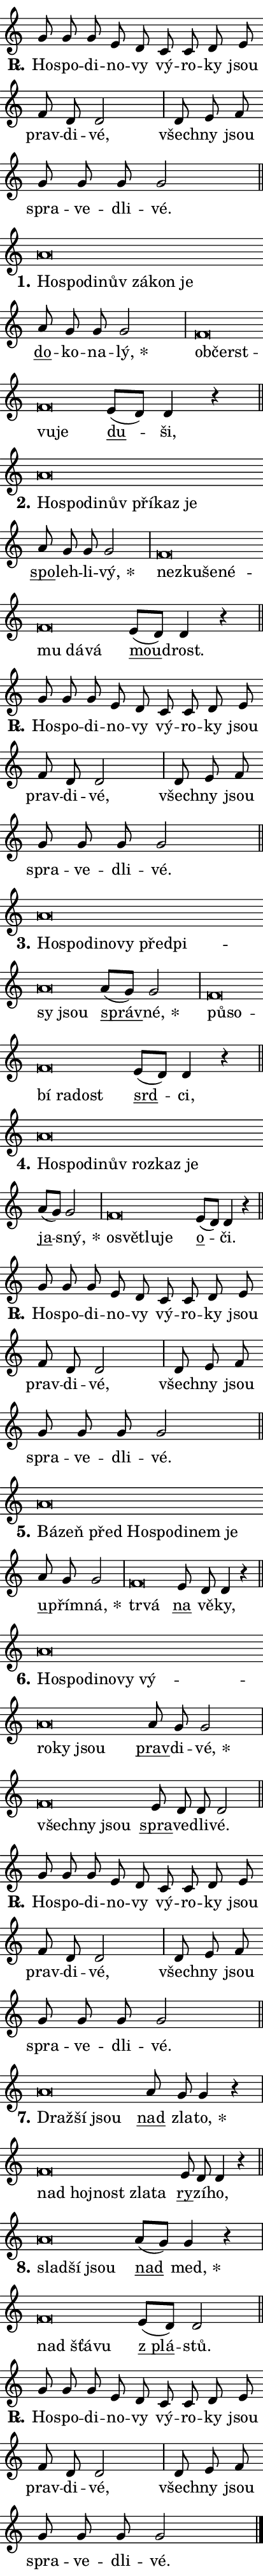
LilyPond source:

\version "2.22.1"
\header { tagline = "" }
\paper {
  indent = 0\cm
  top-margin = 0\cm
  right-margin = 0\cm
  bottom-margin = 0\cm
  left-margin = 0\cm
  paper-width = 7\cm
  page-breaking = #ly:one-page-breaking
  system-system-spacing.basic-distance = #11
  score-system-spacing.basic-distance = #11.3
  ragged-last = ##f
}


%% Author: Thomas Morley
%% https://lists.gnu.org/archive/html/lilypond-user/2020-05/msg00002.html
#(define (line-position grob)
"Returns position of @var[grob} in current system:
   @code{'start}, if at first time-step
   @code{'end}, if at last time-step
   @code{'middle} otherwise
"
  (let* ((col (ly:item-get-column grob))
         (ln (ly:grob-object col 'left-neighbor))
         (rn (ly:grob-object col 'right-neighbor))
         (col-to-check-left (if (ly:grob? ln) ln col))
         (col-to-check-right (if (ly:grob? rn) rn col))
         (break-dir-left
           (and
             (ly:grob-property col-to-check-left 'non-musical #f)
             (ly:item-break-dir col-to-check-left)))
         (break-dir-right
           (and
             (ly:grob-property col-to-check-right 'non-musical #f)
             (ly:item-break-dir col-to-check-right))))
        (cond ((eqv? 1 break-dir-left) 'start)
              ((eqv? -1 break-dir-right) 'end)
              (else 'middle))))

#(define (tranparent-at-line-position vctor)
  (lambda (grob)
  "Relying on @code{line-position} select the relevant enry from @var{vctor}.
Used to determine transparency,"
    (case (line-position grob)
      ((end) (not (vector-ref vctor 0)))
      ((middle) (not (vector-ref vctor 1)))
      ((start) (not (vector-ref vctor 2))))))

noteHeadBreakVisibility =
#(define-music-function (break-visibility)(vector?)
"Makes @code{NoteHead}s transparent relying on @var{break-visibility}"
#{
  \override NoteHead.transparent =
    #(tranparent-at-line-position break-visibility)
#})

#(define delete-ledgers-for-transparent-note-heads
  (lambda (grob)
    "Reads whether a @code{NoteHead} is transparent.
If so this @code{NoteHead} is removed from @code{'note-heads} from
@var{grob}, which is supposed to be @code{LedgerLineSpanner}.
As a result ledgers are not printed for this @code{NoteHead}"
    (let* ((nhds-array (ly:grob-object grob 'note-heads))
           (nhds-list
             (if (ly:grob-array? nhds-array)
                 (ly:grob-array->list nhds-array)
                 '()))
           ;; Relies on the transparent-property being done before
           ;; Staff.LedgerLineSpanner.after-line-breaking is executed.
           ;; This is fragile ...
           (to-keep
             (remove
               (lambda (nhd)
                 (ly:grob-property nhd 'transparent #f))
               nhds-list)))
      ;; TODO find a better method to iterate over grob-arrays, similiar
      ;; to filter/remove etc for lists
      ;; For now rebuilt from scratch
      (set! (ly:grob-object grob 'note-heads)  '())
      (for-each
        (lambda (nhd)
          (ly:pointer-group-interface::add-grob grob 'note-heads nhd))
        to-keep))))

hideNotes = {
  \noteHeadBreakVisibility #begin-of-line-visible
}
unHideNotes = {
  \noteHeadBreakVisibility #all-visible
}

% work-around for resetting accidentals
% https://lilypond.org/doc/v2.23/Documentation/notation/displaying-rhythms#unmetered-music
cadenzaMeasure = {
  \cadenzaOff
  \partial 1024 s1024
  \cadenzaOn
}

#(define-markup-command (accent layout props text) (markup?)
  "Underline accented syllable"
  (interpret-markup layout props
    #{\markup \override #'(offset . 4.3) \underline { #text }#}))

responsum = \markup \concat {
  "R" \hspace #-1.05 \path #0.1 #'((moveto 0 0.07) (lineto 0.9 0.8)) \hspace #0.05 "."
}

\layout {
    \context {
        \Staff
        \remove "Time_signature_engraver"
        \override LedgerLineSpanner.after-line-breaking = #delete-ledgers-for-transparent-note-heads
    }
    \context {
        \Voice {
            \override NoteHead.output-attributes = #'((class . "notehead"))
            \override Hairpin.height = #0.55
        }
    }
    \context {
        \Lyrics {
            \override StanzaNumber.output-attributes = #'((class . "stanzanumber"))
            \override LyricSpace.minimum-distance = #0.9
            \override LyricText.font-name = #"TeX Gyre Schola"
            \override LyricText.font-size = 1
            \override StanzaNumber.font-name = #"TeX Gyre Schola Bold"
            \override StanzaNumber.font-size = 1
        }
    }
}

% magnetic-lyrics.ily
%
%   written by
%     Jean Abou Samra <jean@abou-samra.fr>
%     Werner Lemberg <wl@gnu.org>
%
%   adapted by
%     Jiri Hon <jiri.hon@gmail.com>
%
% Version 2022-Apr-15

% https://www.mail-archive.com/lilypond-user@gnu.org/msg149350.html

#(define (Left_hyphen_pointer_engraver context)
   "Collect syllable-hyphen-syllable occurrences in lyrics and store
them in properties.  This engraver only looks to the left.  For
example, if the lyrics input is @code{foo -- bar}, it does the
following.

@itemize @bullet
@item
Set the @code{text} property of the @code{LyricHyphen} grob between
@q{foo} and @q{bar} to @code{foo}.

@item
Set the @code{left-hyphen} property of the @code{LyricText} grob with
text @q{foo} to the @code{LyricHyphen} grob between @q{foo} and
@q{bar}.
@end itemize

Use this auxiliary engraver in combination with the
@code{lyric-@/text::@/apply-@/magnetic-@/offset!} hook."
   (let ((hyphen #f)
         (text #f))
     (make-engraver
      (acknowledgers
       ((lyric-syllable-interface engraver grob source-engraver)
        (set! text grob)))
      (end-acknowledgers
       ((lyric-hyphen-interface engraver grob source-engraver)
        ;(when (not (grob::has-interface grob 'lyric-space-interface))
          (set! hyphen grob)));)
      ((stop-translation-timestep engraver)
       (when (and text hyphen)
         (ly:grob-set-object! text 'left-hyphen hyphen))
       (set! text #f)
       (set! hyphen #f)))))

#(define (lyric-text::apply-magnetic-offset! grob)
   "If the space between two syllables is less than the value in
property @code{LyricText@/.details@/.squash-threshold}, move the right
syllable to the left so that it gets concatenated with the left
syllable.

Use this function as a hook for
@code{LyricText@/.after-@/line-@/breaking} if the
@code{Left_@/hyphen_@/pointer_@/engraver} is active."
   (let ((hyphen (ly:grob-object grob 'left-hyphen #f)))
     (when hyphen
       (let ((left-text (ly:spanner-bound hyphen LEFT)))
         (when (grob::has-interface left-text 'lyric-syllable-interface)
           (let* ((common (ly:grob-common-refpoint grob left-text X))
                  (this-x-ext (ly:grob-extent grob common X))
                  (left-x-ext
                   (begin
                     ;; Trigger magnetism for left-text.
                     (ly:grob-property left-text 'after-line-breaking)
                     (ly:grob-extent left-text common X)))
                  ;; `delta` is the gap width between two syllables.
                  (delta (- (interval-start this-x-ext)
                            (interval-end left-x-ext)))
                  (details (ly:grob-property grob 'details))
                  (threshold (assoc-get 'squash-threshold details 0.2)))
             (when (< delta threshold)
               (let* (;; We have to manipulate the input text so that
                      ;; ligatures crossing syllable boundaries are not
                      ;; disabled.  For languages based on the Latin
                      ;; script this is essentially a beautification.
                      ;; However, for non-Western scripts it can be a
                      ;; necessity.
                      (lt (ly:grob-property left-text 'text))
                      (rt (ly:grob-property grob 'text))
                      (is-space (grob::has-interface hyphen 'lyric-space-interface))
                      (space (if is-space " " ""))
                      (space-markup (grob-interpret-markup grob " "))
                      (space-size (interval-length (ly:stencil-extent space-markup X)))
                      (extra-delta (if is-space space-size 0))
                      ;; Append new syllable.
                      (ltrt-space (if (and (string? lt) (string? rt))
                                (string-append lt space rt)
                                (make-concat-markup (list lt space rt))))
                      ;; Right-align `ltrt` to the right side.
                      (ltrt-space-markup (grob-interpret-markup
                               grob
                               (make-translate-markup
                                (cons (interval-length this-x-ext) 0)
                                (make-right-align-markup ltrt-space)))))
                 (begin
                   ;; Don't print `left-text`.
                   (ly:grob-set-property! left-text 'stencil #f)
                   ;; Set text and stencil (which holds all collected
                   ;; syllables so far) and shift it to the left.
                   (ly:grob-set-property! grob 'text ltrt-space)
                   (ly:grob-set-property! grob 'stencil ltrt-space-markup)
                   (ly:grob-translate-axis! grob (- (- delta extra-delta)) X))))))))))


#(define (lyric-hyphen::displace-bounds-first grob)
   ;; Make very sure this callback isn't triggered too early.
   (let ((left (ly:spanner-bound grob LEFT))
         (right (ly:spanner-bound grob RIGHT)))
     (ly:grob-property left 'after-line-breaking)
     (ly:grob-property right 'after-line-breaking)
     (ly:lyric-hyphen::print grob)))

squashThreshold = #0.4

\layout {
  \context {
    \Lyrics
    \consists #Left_hyphen_pointer_engraver
    \override LyricText.after-line-breaking =
      #lyric-text::apply-magnetic-offset!
    \override LyricHyphen.stencil = #lyric-hyphen::displace-bounds-first
    \override LyricText.details.squash-threshold = \squashThreshold
    \override LyricHyphen.minimum-distance = 0
    \override LyricHyphen.minimum-length = \squashThreshold
  }
}

squash = \override LyricText.details.squash-threshold = 9999
unSquash = \override LyricText.details.squash-threshold = \squashThreshold

left = \override LyricText.self-alignment-X = #LEFT
unLeft = \revert LyricText.self-alignment-X

starOffset = #(lambda (grob) 
                (let ((x_offset (ly:self-alignment-interface::aligned-on-x-parent grob)))
                  (if (= x_offset 0) 0 (+ x_offset 1.2))))

star = #(define-music-function (syllable)(string?)
"Append star separator at the end of a syllable"
#{
  \once \override LyricText.X-offset = #starOffset
  \lyricmode { \markup {
    #syllable
    \override #'((font-name . "TeX Gyre Schola Bold")) \hspace #0.2 \lower #0.65 \larger "*"
  } }
#})

starAccent = #(define-music-function (syllable)(string?)
"Append star separator at the end of a syllable and make accent"
#{
  \once \override LyricText.X-offset = #starOffset
  \lyricmode { \markup {
    \accent #syllable
    \override #'((font-name . "TeX Gyre Schola Bold")) \hspace #0.2 \lower #0.65 \larger "*"
  } }
#})

breath = #(define-music-function (syllable)(string?)
"Append breathing indicator at the end of a syllable"
#{
  \lyricmode { \markup { #syllable "+" } }
#})

optionalBreath = #(define-music-function (syllable)(string?)
"Append optional breathing indicator at the end of a syllable"
#{
  \lyricmode { \markup { #syllable "(+)" } }
#})


\score {
    <<
        \new Voice = "melody" { \cadenzaOn \key c \major \relative { g'8 g g e d \bar "" c c d e \bar "" f d d2 \cadenzaMeasure \bar "|" d8 e f \bar "" g g g g2 \cadenzaMeasure \bar "||" \break } }
        \new Lyrics \lyricsto "melody" { \lyricmode { \set stanza = \responsum
Ho -- spo -- di -- no -- vy vý -- ro -- ky jsou prav -- di -- vé, všech -- ny jsou spra -- ve -- dli -- vé. } }
    >>
    \layout {}
}

\score {
    <<
        \new Voice = "melody" { \cadenzaOn \key c \major \relative { a'\breve*1/16 \hideNotes \breve*1/16 \bar "" \breve*1/16 \bar "" \breve*1/16 \bar "" \breve*1/16 \bar "" \breve*1/16 \breve*1/16 \bar "" \unHideNotes \bar "" a8 g g g2 \cadenzaMeasure \bar "|" f\breve*1/16 \hideNotes \breve*1/16 \bar "" \breve*1/16 \breve*1/16 \bar "" \unHideNotes \bar "" e8[( d)] d4 r \cadenzaMeasure \bar "||" \break } }
        \new Lyrics \lyricsto "melody" { \lyricmode { \set stanza = "1."
\left Ho -- \squash spo -- di -- nův zá -- kon je \unLeft \unSquash \markup \accent do -- ko -- na -- \star lý, \left ob -- \squash čerst -- vu -- je \unLeft \unSquash \markup \accent du -- ši, } }
    >>
    \layout {}
}

\score {
    <<
        \new Voice = "melody" { \cadenzaOn \key c \major \relative { a'\breve*1/16 \hideNotes \breve*1/16 \bar "" \breve*1/16 \bar "" \breve*1/16 \bar "" \breve*1/16 \bar "" \breve*1/16 \breve*1/16 \bar "" \unHideNotes \bar "" a8 g g g2 \cadenzaMeasure \bar "|" f\breve*1/16 \hideNotes \breve*1/16 \bar "" \breve*1/16 \bar "" \breve*1/16 \bar "" \breve*1/16 \bar "" \breve*1/16 \breve*1/16 \bar "" \unHideNotes \bar "" e8[( d)] d4 r \cadenzaMeasure \bar "||" \break } }
        \new Lyrics \lyricsto "melody" { \lyricmode { \set stanza = "2."
\left Ho -- \squash spo -- di -- nův pří -- kaz je \unLeft \unSquash \markup \accent spo -- leh -- li -- \star vý, \left ne -- \squash zku -- še -- né -- mu dá -- vá \unLeft \unSquash \markup \accent mou -- drost. } }
    >>
    \layout {}
}

\score {
    <<
        \new Voice = "melody" { \cadenzaOn \key c \major \relative { g'8 g g e d \bar "" c c d e \bar "" f d d2 \cadenzaMeasure \bar "|" d8 e f \bar "" g g g g2 \cadenzaMeasure \bar "||" \break } }
        \new Lyrics \lyricsto "melody" { \lyricmode { \set stanza = \responsum
Ho -- spo -- di -- no -- vy vý -- ro -- ky jsou prav -- di -- vé, všech -- ny jsou spra -- ve -- dli -- vé. } }
    >>
    \layout {}
}

\score {
    <<
        \new Voice = "melody" { \cadenzaOn \key c \major \relative { a'\breve*1/16 \hideNotes \breve*1/16 \bar "" \breve*1/16 \bar "" \breve*1/16 \bar "" \breve*1/16 \bar "" \breve*1/16 \bar "" \breve*1/16 \bar "" \breve*1/16 \breve*1/16 \bar "" \unHideNotes \bar "" a8[( g)] g2 \cadenzaMeasure \bar "|" f\breve*1/16 \hideNotes \breve*1/16 \bar "" \breve*1/16 \bar "" \breve*1/16 \breve*1/16 \bar "" \unHideNotes \bar "" e8[( d)] d4 r \cadenzaMeasure \bar "||" \break } }
        \new Lyrics \lyricsto "melody" { \lyricmode { \set stanza = "3."
\left Ho -- \squash spo -- di -- no -- vy před -- pi -- sy jsou \unLeft \unSquash \markup \accent správ -- \star né, \left pů -- \squash so -- bí ra -- dost \unLeft \unSquash \markup \accent srd -- ci, } }
    >>
    \layout {}
}

\score {
    <<
        \new Voice = "melody" { \cadenzaOn \key c \major \relative { a'\breve*1/16 \hideNotes \breve*1/16 \bar "" \breve*1/16 \bar "" \breve*1/16 \bar "" \breve*1/16 \bar "" \breve*1/16 \breve*1/16 \bar "" \unHideNotes \bar "" a8[( g)] g2 \cadenzaMeasure \bar "|" f\breve*1/16 \hideNotes \breve*1/16 \bar "" \breve*1/16 \breve*1/16 \bar "" \unHideNotes \bar "" e8[( d)] d4 r \cadenzaMeasure \bar "||" \break } }
        \new Lyrics \lyricsto "melody" { \lyricmode { \set stanza = "4."
\left Ho -- \squash spo -- di -- nův roz -- kaz je \unLeft \unSquash \markup \accent ja -- \star sný, \left o -- \squash svět -- lu -- je \unLeft \unSquash \markup \accent o -- či. } }
    >>
    \layout {}
}

\score {
    <<
        \new Voice = "melody" { \cadenzaOn \key c \major \relative { g'8 g g e d \bar "" c c d e \bar "" f d d2 \cadenzaMeasure \bar "|" d8 e f \bar "" g g g g2 \cadenzaMeasure \bar "||" \break } }
        \new Lyrics \lyricsto "melody" { \lyricmode { \set stanza = \responsum
Ho -- spo -- di -- no -- vy vý -- ro -- ky jsou prav -- di -- vé, všech -- ny jsou spra -- ve -- dli -- vé. } }
    >>
    \layout {}
}

\score {
    <<
        \new Voice = "melody" { \cadenzaOn \key c \major \relative { a'\breve*1/16 \hideNotes \breve*1/16 \bar "" \breve*1/16 \bar "" \breve*1/16 \bar "" \breve*1/16 \bar "" \breve*1/16 \bar "" \breve*1/16 \breve*1/16 \bar "" \unHideNotes \bar "" a8 g g2 \cadenzaMeasure \bar "|" f\breve*1/16 \hideNotes \breve*1/16 \bar "" \unHideNotes \bar "" e8 d d4 r \cadenzaMeasure \bar "||" \break } }
        \new Lyrics \lyricsto "melody" { \lyricmode { \set stanza = "5."
\left Bá -- \squash zeň před Ho -- spo -- di -- nem je \unLeft \unSquash \markup \accent u -- přím -- \star ná, \left tr -- \squash vá \unLeft \unSquash \markup \accent na vě -- ky, } }
    >>
    \layout {}
}

\score {
    <<
        \new Voice = "melody" { \cadenzaOn \key c \major \relative { a'\breve*1/16 \hideNotes \breve*1/16 \bar "" \breve*1/16 \bar "" \breve*1/16 \bar "" \breve*1/16 \bar "" \breve*1/16 \bar "" \breve*1/16 \bar "" \breve*1/16 \breve*1/16 \bar "" \unHideNotes \bar "" a8 g g2 \cadenzaMeasure \bar "|" f\breve*1/16 \hideNotes \breve*1/16 \breve*1/16 \bar "" \unHideNotes \bar "" e8 d d d2 \cadenzaMeasure \bar "||" \break } }
        \new Lyrics \lyricsto "melody" { \lyricmode { \set stanza = "6."
\left Ho -- \squash spo -- di -- no -- vy vý -- ro -- ky jsou \unLeft \unSquash \markup \accent prav -- di -- \star vé, \left všech -- \squash ny jsou \unLeft \unSquash \markup \accent spra -- ve -- dli -- vé. } }
    >>
    \layout {}
}

\score {
    <<
        \new Voice = "melody" { \cadenzaOn \key c \major \relative { g'8 g g e d \bar "" c c d e \bar "" f d d2 \cadenzaMeasure \bar "|" d8 e f \bar "" g g g g2 \cadenzaMeasure \bar "||" \break } }
        \new Lyrics \lyricsto "melody" { \lyricmode { \set stanza = \responsum
Ho -- spo -- di -- no -- vy vý -- ro -- ky jsou prav -- di -- vé, všech -- ny jsou spra -- ve -- dli -- vé. } }
    >>
    \layout {}
}

\score {
    <<
        \new Voice = "melody" { \cadenzaOn \key c \major \relative { a'\breve*1/16 \hideNotes \breve*1/16 \breve*1/16 \bar "" \unHideNotes \bar "" a8 g g4 r \cadenzaMeasure \bar "|" f\breve*1/16 \hideNotes \breve*1/16 \bar "" \breve*1/16 \bar "" \breve*1/16 \breve*1/16 \bar "" \unHideNotes \bar "" e8 d d4 r \cadenzaMeasure \bar "||" \break } }
        \new Lyrics \lyricsto "melody" { \lyricmode { \set stanza = "7."
\left Draž -- \squash ší jsou \unLeft \unSquash \markup \accent nad zla -- \star to, \left nad \squash hoj -- nost zla -- ta \unLeft \unSquash \markup \accent ry -- zí -- ho, } }
    >>
    \layout {}
}

\score {
    <<
        \new Voice = "melody" { \cadenzaOn \key c \major \relative { a'\breve*1/16 \hideNotes \breve*1/16 \breve*1/16 \bar "" \unHideNotes \bar "" a8[( g)] g4 r \cadenzaMeasure \bar "|" f\breve*1/16 \hideNotes \breve*1/16 \breve*1/16 \bar "" \unHideNotes \bar "" e8[( d)] d2 \cadenzaMeasure \bar "||" \break } }
        \new Lyrics \lyricsto "melody" { \lyricmode { \set stanza = "8."
\left slad -- \squash ší jsou \unLeft \unSquash \markup \accent nad \star med, \left nad \squash šťá -- vu \unLeft \unSquash \markup \accent "z plá" -- stů. } }
    >>
    \layout {}
}

\score {
    <<
        \new Voice = "melody" { \cadenzaOn \key c \major \relative { g'8 g g e d \bar "" c c d e \bar "" f d d2 \cadenzaMeasure \bar "|" d8 e f \bar "" g g g g2 \cadenzaMeasure \bar "||" \break } \bar "|." }
        \new Lyrics \lyricsto "melody" { \lyricmode { \set stanza = \responsum
Ho -- spo -- di -- no -- vy vý -- ro -- ky jsou prav -- di -- vé, všech -- ny jsou spra -- ve -- dli -- vé. } }
    >>
    \layout {}
}
